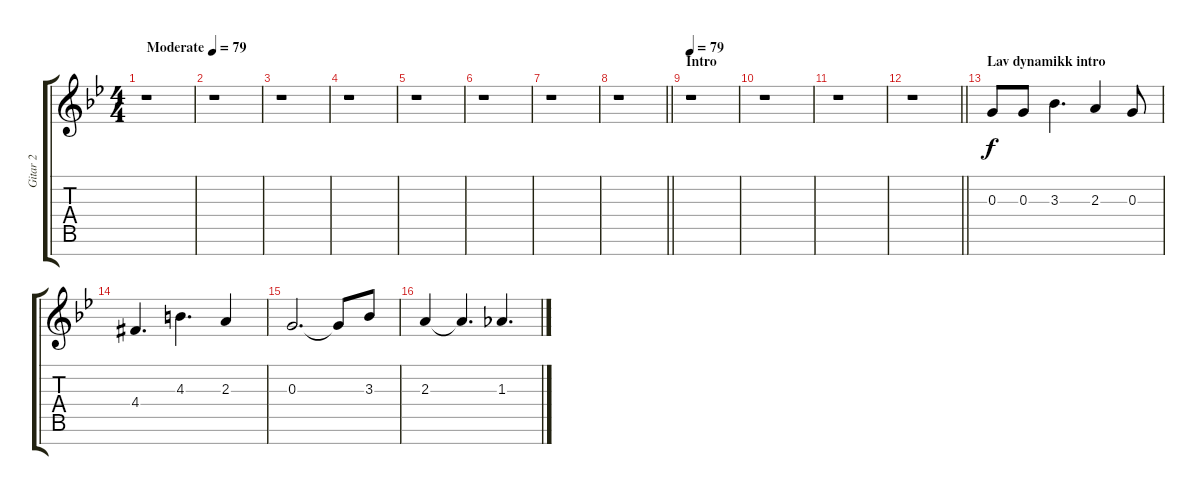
\track ("Gitar 2" "Gitar 2") {instrument acousticguitarsteel}
\staff {score tabs}
\tuning (E4 B3 G3 D3 A2 E2 B1) {hide}
\ts (4 4)
\tempo (79 "Moderate")
\tempo 63
\tempo (79 "Moderate")
\clef g2
\ks gminor
r.1{dy f instrument acousticguitarsteel} |
r.1 |
r.1 |
r.1 |
r.1 |
r.1 |
r.1 |
\barLineRight lightlight
r.1 |
\section ("" "Intro")
\tempo 79
r.1 |
r.1 |
r.1 |
\barLineRight lightlight
r.1 |
\section ("" "Lav dynamikk intro")
0.3.8 0.3.8 3.3.4{d} 2.3.4 0.3.8 |
4.4{acc #}.4{d} 4.3.4{d} 2.3.4 |
0.3.2{d} 0.3{t}.8 3.3.8 |
2.3.4 2.3{t}.4{d} 1.3.4{d}
